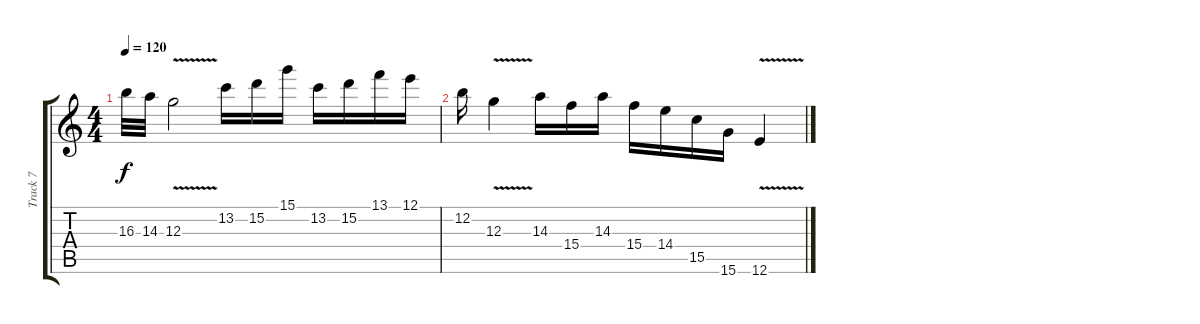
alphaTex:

\track ("Track 7" "Track 7") {instrument distortionguitar}
\staff {score tabs}
\tuning (E4 B3 G3 D3 A2 E2) {hide}
\ts (4 4)
\tempo 120
\clef g2
\ks c
16.3.32{dy f} 14.3.32 12.3{v}.2 13.2.16 15.2.16 15.1.16 13.2.16 15.2.16 13.1.16 12.1.16 |
12.2.16 12.3{v}.4 14.3.16 15.4.16 14.3.16 15.4.16 14.4.16 15.5.16 15.6.16 12.6{v}.4
